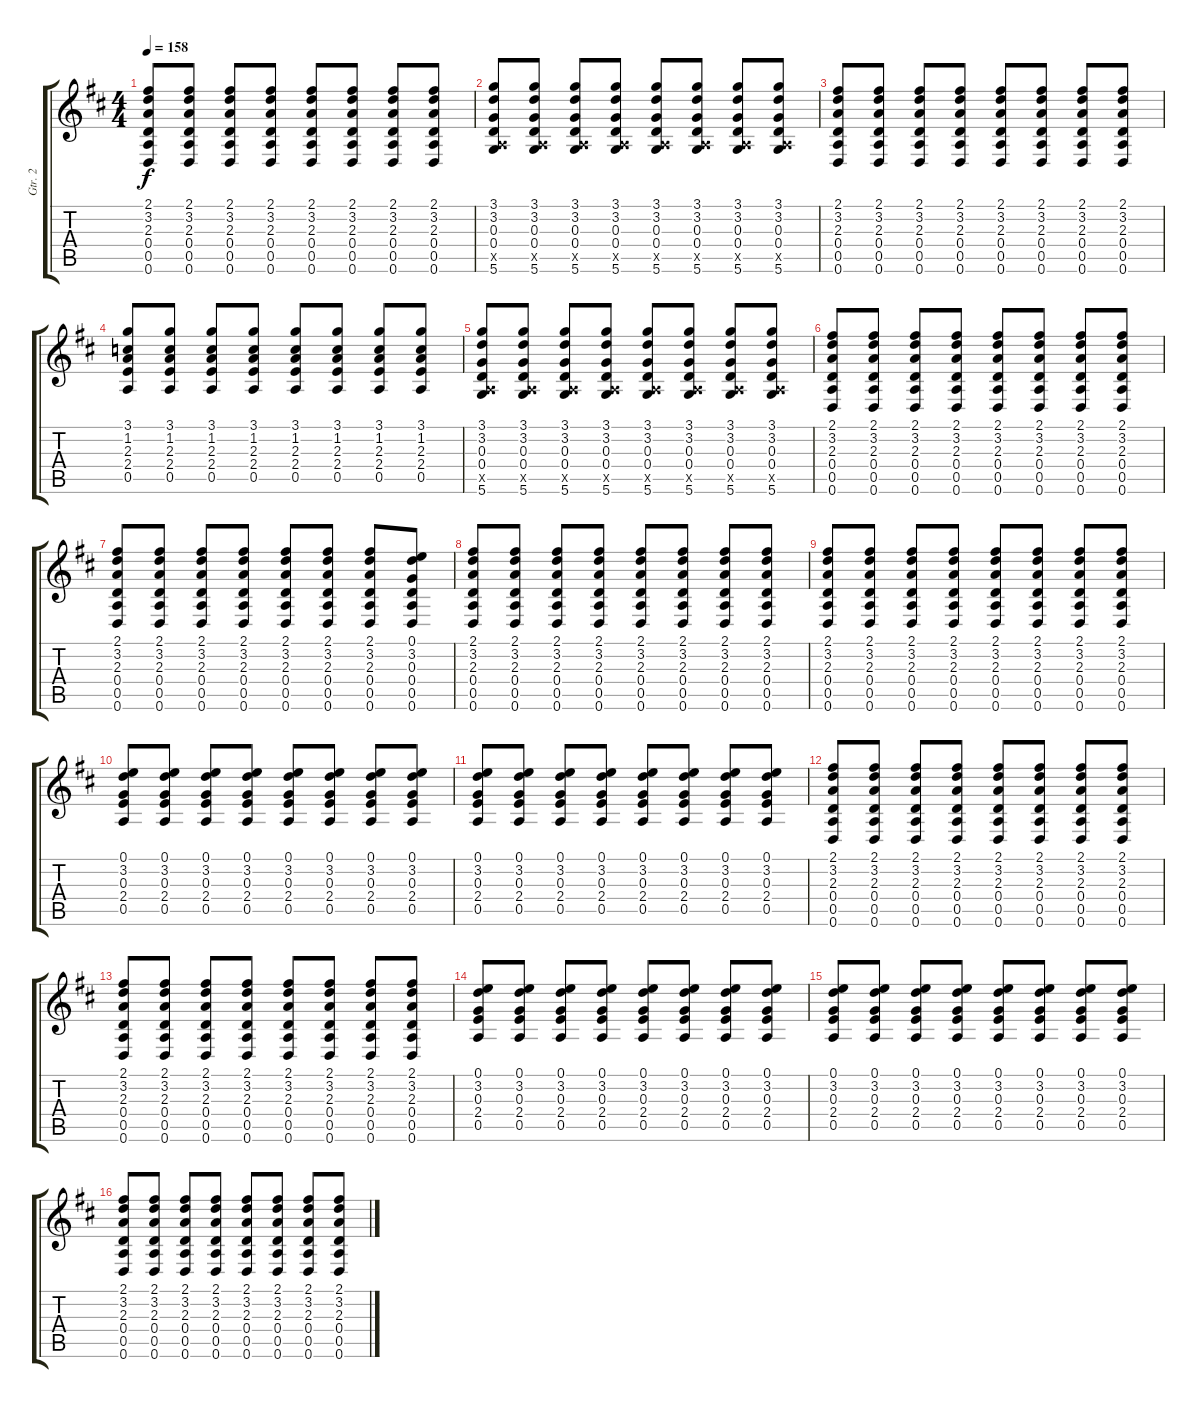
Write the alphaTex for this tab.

\track ("Gtr. 2" "Gtr. 2") {instrument distortionguitar}
\staff {score tabs}
\tuning (E4 B3 G3 D3 A2 D2) {hide}
\ts (4 4)
\tempo 158
\clef g2
\ks d
(2.1 3.2 2.3 0.4 0.5 0.6).8{dy f} (2.1 3.2 2.3 0.4 0.5 0.6).8 (2.1 3.2 2.3 0.4 0.5 0.6).8 (2.1 3.2 2.3 0.4 0.5 0.6).8 (2.1 3.2 2.3 0.4 0.5 0.6).8 (2.1 3.2 2.3 0.4 0.5 0.6).8 (2.1 3.2 2.3 0.4 0.5 0.6).8 (2.1 3.2 2.3 0.4 0.5 0.6).8 |
(3.1 3.2 0.3 0.4 0.5{x} 5.6).8 (3.1 3.2 0.3 0.4 0.5{x} 5.6).8 (3.1 3.2 0.3 0.4 0.5{x} 5.6).8 (3.1 3.2 0.3 0.4 0.5{x} 5.6).8 (3.1 3.2 0.3 0.4 0.5{x} 5.6).8 (3.1 3.2 0.3 0.4 0.5{x} 5.6).8 (3.1 3.2 0.3 0.4 0.5{x} 5.6).8 (3.1 3.2 0.3 0.4 0.5{x} 5.6).8 |
(2.1 3.2 2.3 0.4 0.5 0.6).8 (2.1 3.2 2.3 0.4 0.5 0.6).8 (2.1 3.2 2.3 0.4 0.5 0.6).8 (2.1 3.2 2.3 0.4 0.5 0.6).8 (2.1 3.2 2.3 0.4 0.5 0.6).8 (2.1 3.2 2.3 0.4 0.5 0.6).8 (2.1 3.2 2.3 0.4 0.5 0.6).8 (2.1 3.2 2.3 0.4 0.5 0.6).8 |
(3.1 1.2 2.3 2.4 0.5).8 (3.1 1.2 2.3 2.4 0.5).8 (3.1 1.2 2.3 2.4 0.5).8 (3.1 1.2 2.3 2.4 0.5).8 (3.1 1.2 2.3 2.4 0.5).8 (3.1 1.2 2.3 2.4 0.5).8 (3.1 1.2 2.3 2.4 0.5).8 (3.1 1.2 2.3 2.4 0.5).8 |
(3.1 3.2 0.3 0.4 0.5{x} 5.6).8 (3.1 3.2 0.3 0.4 0.5{x} 5.6).8 (3.1 3.2 0.3 0.4 0.5{x} 5.6).8 (3.1 3.2 0.3 0.4 0.5{x} 5.6).8 (3.1 3.2 0.3 0.4 0.5{x} 5.6).8 (3.1 3.2 0.3 0.4 0.5{x} 5.6).8 (3.1 3.2 0.3 0.4 0.5{x} 5.6).8 (3.1 3.2 0.3 0.4 0.5{x} 5.6).8 |
(2.1 3.2 2.3 0.4 0.5 0.6).8 (2.1 3.2 2.3 0.4 0.5 0.6).8 (2.1 3.2 2.3 0.4 0.5 0.6).8 (2.1 3.2 2.3 0.4 0.5 0.6).8 (2.1 3.2 2.3 0.4 0.5 0.6).8 (2.1 3.2 2.3 0.4 0.5 0.6).8 (2.1 3.2 2.3 0.4 0.5 0.6).8 (2.1 3.2 2.3 0.4 0.5 0.6).8 |
(2.1 3.2 2.3 0.4 0.5 0.6).8 (2.1 3.2 2.3 0.4 0.5 0.6).8 (2.1 3.2 2.3 0.4 0.5 0.6).8 (2.1 3.2 2.3 0.4 0.5 0.6).8 (2.1 3.2 2.3 0.4 0.5 0.6).8 (2.1 3.2 2.3 0.4 0.5 0.6).8 (2.1 3.2 2.3 0.4 0.5 0.6).8 (0.1 3.2 0.3 0.4 0.5 0.6).8 |
(2.1 3.2 2.3 0.4 0.5 0.6).8 (2.1 3.2 2.3 0.4 0.5 0.6).8 (2.1 3.2 2.3 0.4 0.5 0.6).8 (2.1 3.2 2.3 0.4 0.5 0.6).8 (2.1 3.2 2.3 0.4 0.5 0.6).8 (2.1 3.2 2.3 0.4 0.5 0.6).8 (2.1 3.2 2.3 0.4 0.5 0.6).8 (2.1 3.2 2.3 0.4 0.5 0.6).8 |
(2.1 3.2 2.3 0.4 0.5 0.6).8 (2.1 3.2 2.3 0.4 0.5 0.6).8 (2.1 3.2 2.3 0.4 0.5 0.6).8 (2.1 3.2 2.3 0.4 0.5 0.6).8 (2.1 3.2 2.3 0.4 0.5 0.6).8 (2.1 3.2 2.3 0.4 0.5 0.6).8 (2.1 3.2 2.3 0.4 0.5 0.6).8 (2.1 3.2 2.3 0.4 0.5 0.6).8 |
(0.1 3.2 0.3 2.4 0.5).8 (0.1 3.2 0.3 2.4 0.5).8 (0.1 3.2 0.3 2.4 0.5).8 (0.1 3.2 0.3 2.4 0.5).8 (0.1 3.2 0.3 2.4 0.5).8 (0.1 3.2 0.3 2.4 0.5).8 (0.1 3.2 0.3 2.4 0.5).8 (0.1 3.2 0.3 2.4 0.5).8 |
(0.1 3.2 0.3 2.4 0.5).8 (0.1 3.2 0.3 2.4 0.5).8 (0.1 3.2 0.3 2.4 0.5).8 (0.1 3.2 0.3 2.4 0.5).8 (0.1 3.2 0.3 2.4 0.5).8 (0.1 3.2 0.3 2.4 0.5).8 (0.1 3.2 0.3 2.4 0.5).8 (0.1 3.2 0.3 2.4 0.5).8 |
(2.1 3.2 2.3 0.4 0.5 0.6).8 (2.1 3.2 2.3 0.4 0.5 0.6).8 (2.1 3.2 2.3 0.4 0.5 0.6).8 (2.1 3.2 2.3 0.4 0.5 0.6).8 (2.1 3.2 2.3 0.4 0.5 0.6).8 (2.1 3.2 2.3 0.4 0.5 0.6).8 (2.1 3.2 2.3 0.4 0.5 0.6).8 (2.1 3.2 2.3 0.4 0.5 0.6).8 |
(2.1 3.2 2.3 0.4 0.5 0.6).8 (2.1 3.2 2.3 0.4 0.5 0.6).8 (2.1 3.2 2.3 0.4 0.5 0.6).8 (2.1 3.2 2.3 0.4 0.5 0.6).8 (2.1 3.2 2.3 0.4 0.5 0.6).8 (2.1 3.2 2.3 0.4 0.5 0.6).8 (2.1 3.2 2.3 0.4 0.5 0.6).8 (2.1 3.2 2.3 0.4 0.5 0.6).8 |
(0.1 3.2 0.3 2.4 0.5).8 (0.1 3.2 0.3 2.4 0.5).8 (0.1 3.2 0.3 2.4 0.5).8 (0.1 3.2 0.3 2.4 0.5).8 (0.1 3.2 0.3 2.4 0.5).8 (0.1 3.2 0.3 2.4 0.5).8 (0.1 3.2 0.3 2.4 0.5).8 (0.1 3.2 0.3 2.4 0.5).8 |
(0.1 3.2 0.3 2.4 0.5).8 (0.1 3.2 0.3 2.4 0.5).8 (0.1 3.2 0.3 2.4 0.5).8 (0.1 3.2 0.3 2.4 0.5).8 (0.1 3.2 0.3 2.4 0.5).8 (0.1 3.2 0.3 2.4 0.5).8 (0.1 3.2 0.3 2.4 0.5).8 (0.1 3.2 0.3 2.4 0.5).8 |
(2.1 3.2 2.3 0.4 0.5 0.6).8 (2.1 3.2 2.3 0.4 0.5 0.6).8 (2.1 3.2 2.3 0.4 0.5 0.6).8 (2.1 3.2 2.3 0.4 0.5 0.6).8 (2.1 3.2 2.3 0.4 0.5 0.6).8 (2.1 3.2 2.3 0.4 0.5 0.6).8 (2.1 3.2 2.3 0.4 0.5 0.6).8 (2.1 3.2 2.3 0.4 0.5 0.6).8
